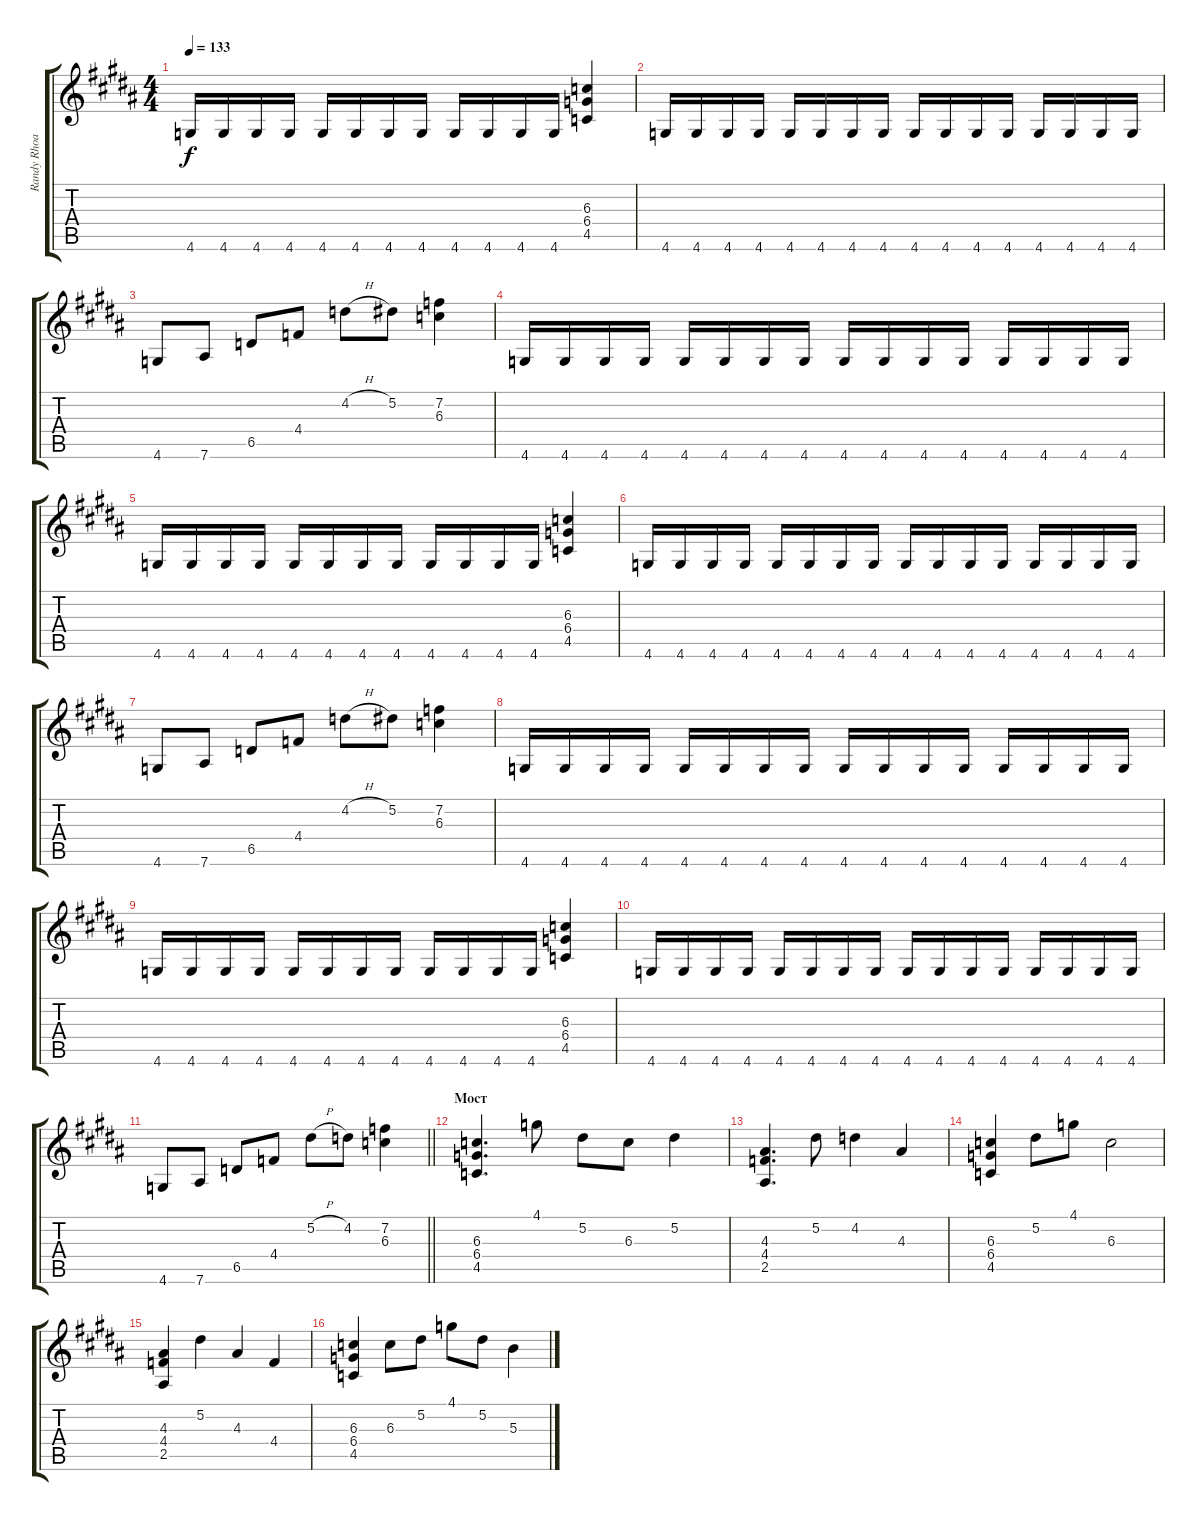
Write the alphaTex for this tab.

\track ("Randy Rhoads" "Randy Rhoa") {instrument distortionguitar}
\staff {score tabs}
\tuning (Eb4 Bb3 Gb3 Db3 Ab2 Eb2) {hide}
\ts (4 4)
\tempo 133
\clef g2
\ks b
4.6.16{dy f} 4.6.16 4.6.16 4.6.16 4.6.16 4.6.16 4.6.16 4.6.16 4.6.16 4.6.16 4.6.16 4.6.16 (6.3 6.4 4.5).4 |
4.6.16 4.6.16 4.6.16 4.6.16 4.6.16 4.6.16 4.6.16 4.6.16 4.6.16 4.6.16 4.6.16 4.6.16 4.6.16 4.6.16 4.6.16 4.6.16 |
4.6.8 7.6.8 6.5.8 4.4.8 4.2{h}.8 5.2.8 (7.2 6.3).4 |
4.6.16 4.6.16 4.6.16 4.6.16 4.6.16 4.6.16 4.6.16 4.6.16 4.6.16 4.6.16 4.6.16 4.6.16 4.6.16 4.6.16 4.6.16 4.6.16 |
4.6.16 4.6.16 4.6.16 4.6.16 4.6.16 4.6.16 4.6.16 4.6.16 4.6.16 4.6.16 4.6.16 4.6.16 (6.3 6.4 4.5).4 |
4.6.16 4.6.16 4.6.16 4.6.16 4.6.16 4.6.16 4.6.16 4.6.16 4.6.16 4.6.16 4.6.16 4.6.16 4.6.16 4.6.16 4.6.16 4.6.16 |
4.6.8 7.6.8 6.5.8 4.4.8 4.2{h}.8 5.2.8 (7.2 6.3).4 |
4.6.16 4.6.16 4.6.16 4.6.16 4.6.16 4.6.16 4.6.16 4.6.16 4.6.16 4.6.16 4.6.16 4.6.16 4.6.16 4.6.16 4.6.16 4.6.16 |
4.6.16 4.6.16 4.6.16 4.6.16 4.6.16 4.6.16 4.6.16 4.6.16 4.6.16 4.6.16 4.6.16 4.6.16 (6.3 6.4 4.5).4 |
4.6.16 4.6.16 4.6.16 4.6.16 4.6.16 4.6.16 4.6.16 4.6.16 4.6.16 4.6.16 4.6.16 4.6.16 4.6.16 4.6.16 4.6.16 4.6.16 |
\barLineRight lightlight
4.6.8 7.6.8 6.5.8 4.4.8 5.2{h}.8 4.2.8 (7.2 6.3).4 |
\section ("" "Мост")
(6.3 6.4 4.5).4{d} 4.1.8 5.2.8 6.3.8 5.2.4 |
(4.3 4.4 2.5).4{d} 5.2.8 4.2.4 4.3.4 |
(6.3 6.4 4.5).4 5.2.8 4.1.8 6.3.2 |
(4.3 4.4 2.5).4 5.2.4 4.3.4 4.4.4 |
(6.3 6.4 4.5).4 6.3.8 5.2.8 4.1.8 5.2.8 5.3.4
